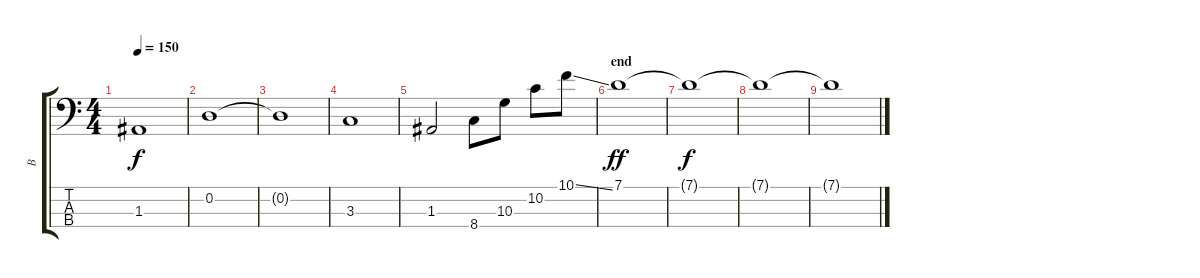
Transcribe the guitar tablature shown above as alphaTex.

\track ("B" "B") {instrument electricbassfinger}
\staff {score tabs}
\tuning (G2 D2 A1 E1) {hide}
\ts (4 4)
\tempo 150
\clef f4
\ks c
1.3{t}.1{dy f} |
0.2.1 |
0.2{t}.1 |
3.3.1 |
1.3.2 8.4.8 10.3.8 10.2.8 10.1{ss}.8 |
\section ("" "end")
7.1.1{dy ff} |
7.1{t}.1{dy f} |
7.1{t}.1{volume 9} |
7.1{t}.1{volume 0}
